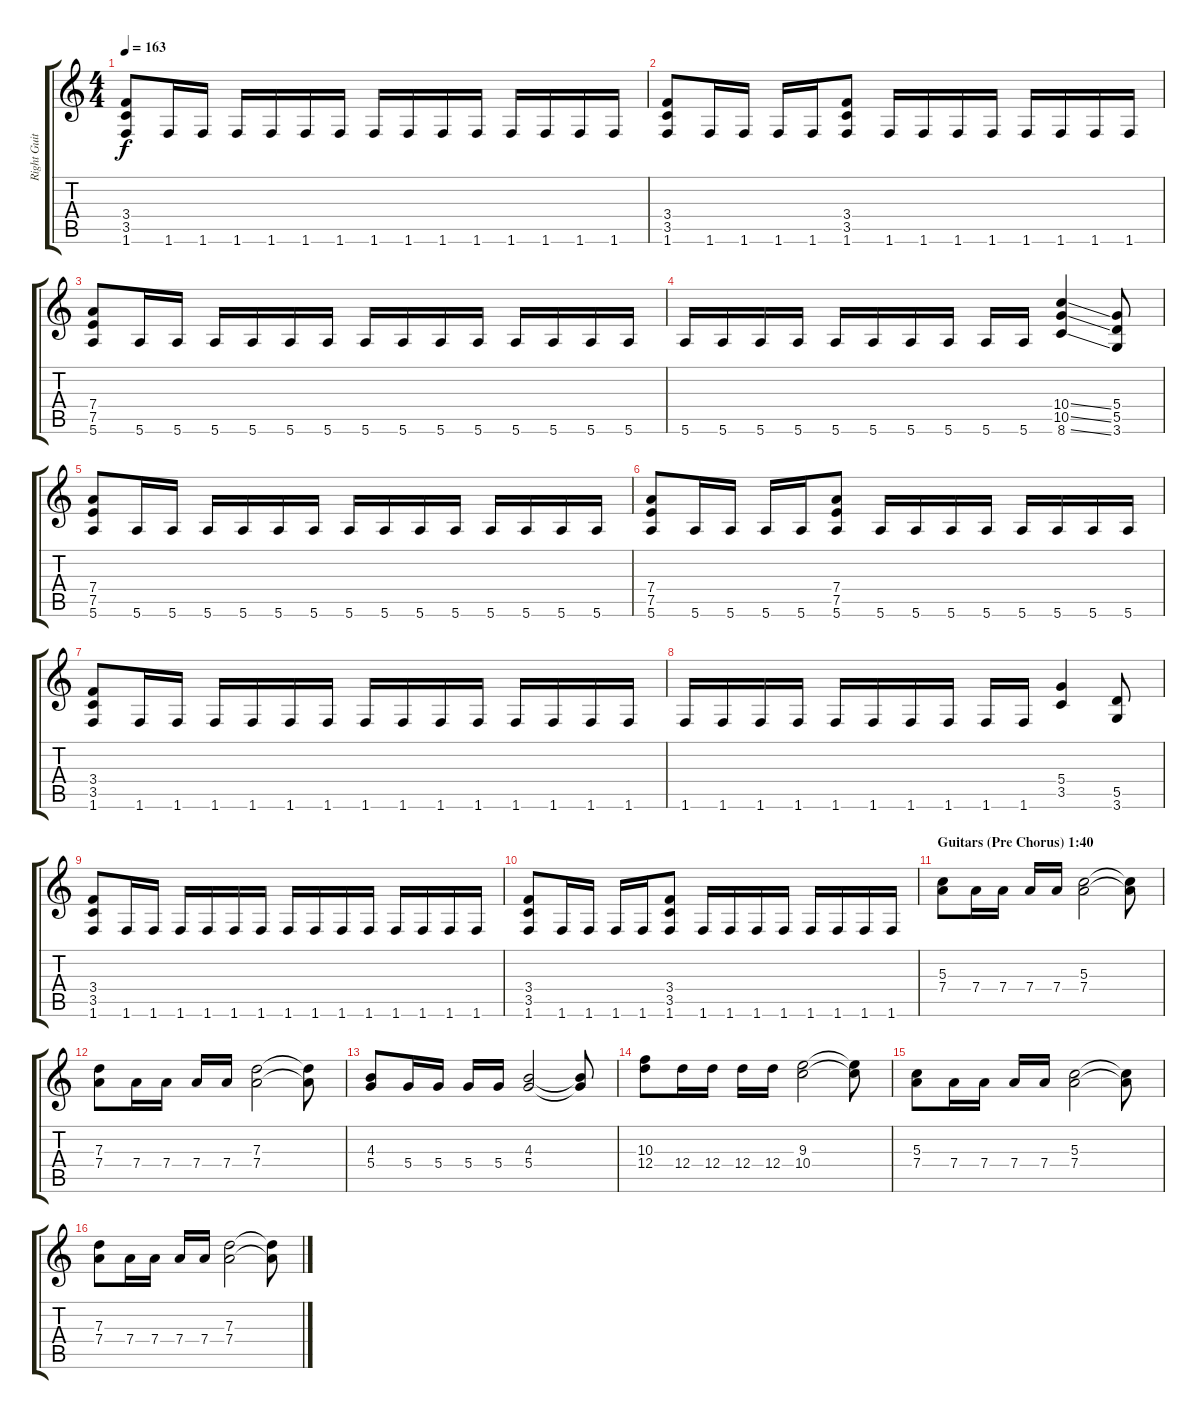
\track ("Right Guitar" "Right Guit") {instrument distortionguitar}
\staff {score tabs}
\tuning (E4 B3 G3 D3 A2 E2) {hide}
\ts (4 4)
\tempo 163
\clef g2
\ks c
(3.4 3.5 1.6).8{dy f} 1.6.16 1.6.16 1.6.16 1.6.16 1.6.16 1.6.16 1.6.16 1.6.16 1.6.16 1.6.16 1.6.16 1.6.16 1.6.16 1.6.16 |
(3.4 3.5 1.6).8 1.6.16 1.6.16 1.6.16 1.6.16 (3.4 3.5 1.6).8 1.6.16 1.6.16 1.6.16 1.6.16 1.6.16 1.6.16 1.6.16 1.6.16 |
(7.4 7.5 5.6).8 5.6.16 5.6.16 5.6.16 5.6.16 5.6.16 5.6.16 5.6.16 5.6.16 5.6.16 5.6.16 5.6.16 5.6.16 5.6.16 5.6.16 |
5.6.16 5.6.16 5.6.16 5.6.16 5.6.16 5.6.16 5.6.16 5.6.16 5.6.16 5.6.16 (10.4{ss} 10.5{ss} 8.6{ss}).4 (5.4 5.5 3.6).8 |
(7.4 7.5 5.6).8 5.6.16 5.6.16 5.6.16 5.6.16 5.6.16 5.6.16 5.6.16 5.6.16 5.6.16 5.6.16 5.6.16 5.6.16 5.6.16 5.6.16 |
(7.4 7.5 5.6).8 5.6.16 5.6.16 5.6.16 5.6.16 (7.4 7.5 5.6).8 5.6.16 5.6.16 5.6.16 5.6.16 5.6.16 5.6.16 5.6.16 5.6.16 |
(3.4 3.5 1.6).8 1.6.16 1.6.16 1.6.16 1.6.16 1.6.16 1.6.16 1.6.16 1.6.16 1.6.16 1.6.16 1.6.16 1.6.16 1.6.16 1.6.16 |
1.6.16 1.6.16 1.6.16 1.6.16 1.6.16 1.6.16 1.6.16 1.6.16 1.6.16 1.6.16 (5.4 3.5).4 (5.5 3.6).8 |
(3.4 3.5 1.6).8 1.6.16 1.6.16 1.6.16 1.6.16 1.6.16 1.6.16 1.6.16 1.6.16 1.6.16 1.6.16 1.6.16 1.6.16 1.6.16 1.6.16 |
(3.4 3.5 1.6).8 1.6.16 1.6.16 1.6.16 1.6.16 (3.4 3.5 1.6).8 1.6.16 1.6.16 1.6.16 1.6.16 1.6.16 1.6.16 1.6.16 1.6.16 |
\section ("" "Guitars (Pre Chorus) 1:40")
(5.3 7.4).8 7.4.16 7.4.16 7.4.16 7.4.16 (5.3 7.4).2 (5.3{t} 7.4{t}).8 |
(7.3 7.4).8 7.4.16 7.4.16 7.4.16 7.4.16 (7.3 7.4).2 (7.3{t} 7.4{t}).8 |
(4.3 5.4).8 5.4.16 5.4.16 5.4.16 5.4.16 (4.3 5.4).2 (4.3{t} 5.4{t}).8 |
(10.3 12.4).8 12.4.16 12.4.16 12.4.16 12.4.16 (9.3 10.4).2 (9.3{t} 10.4{t}).8 |
(5.3 7.4).8 7.4.16 7.4.16 7.4.16 7.4.16 (5.3 7.4).2 (5.3{t} 7.4{t}).8 |
(7.3 7.4).8 7.4.16 7.4.16 7.4.16 7.4.16 (7.3 7.4).2 (7.3{t} 7.4{t}).8
